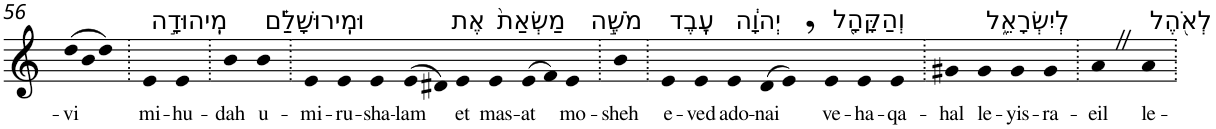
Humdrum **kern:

**kern	**text
*part1	*part1
*staff1	*staff1
*I"Piano	*
*I'Pno	*
!!LO:PB:g=z
*clefG2	*
*k[]	*
*Xtuplet	*
=56	=56
!	!LO:LY:b
(>12dd	-vi
12b	.
12dd)	.
=57.	=57.
!LO:TX:a:t=מִֽיהוּדָ֣ה	!
!	!LO:LY:b
4e	mi-
!	!LO:LY:b
4e	-hu-
=58.	=58.
!	!LO:LY:b
4b	-dah
!LO:TX:a:t=וּמִֽירוּשָׁלִַ֗ם	!
!	!LO:LY:b
4b	u-
=59.	=59.
!	!LO:LY:b
4e	-mi-
!	!LO:LY:b
4e	-ru-
!	!LO:LY:b
4e	-sha-
!	!LO:LY:b
(>8e	-lam
8d#X)	.
!LO:TX:a:t=אֶת	!
!	!LO:LY:b
4e	et
!LO:TX:a:t=מַשְׂאַת֙	!
!	!LO:LY:b
4e	mas-
!	!LO:LY:b
(>8e	-at
8f)	.
!LO:TX:a:t=מֹשֶׁ֣ה	!
!	!LO:LY:b
4e	mo-
=60.	=60.
!	!LO:LY:b
4b	-sheh
=61.	=61.
!LO:TX:a:t=עֶֽבֶד	!
!	!LO:LY:b
4e	e-
!	!LO:LY:b
4e	-ved
!LO:TX:a:t=יְהוָ֔ה	!
!	!LO:LY:b
4e	ado-
!	!LO:LY:b
(>8d	-nai
8e,)	.
!LO:TX:a:t=וְהַקָּהָ֖ל	!
!	!LO:LY:b
4e	ve-
!	!LO:LY:b
4e	-ha-
!	!LO:LY:b
4e	-qa-
=62.	=62.
!	!LO:LY:b
4g#X	-hal
!LO:TX:a:t=לְיִשְׂרָאֵ֑ל	!
!	!LO:LY:b
4g#	le-
!	!LO:LY:b
4g#	-yis-
!	!LO:LY:b
4g#	-ra-
=63.	=63.
!	!LO:LY:b
4aZ	-eil
!LO:TX:a:t=לְאֹ֖הֶל	!
!	!LO:LY:b
4a	le-
=.	=.
*-	*-
